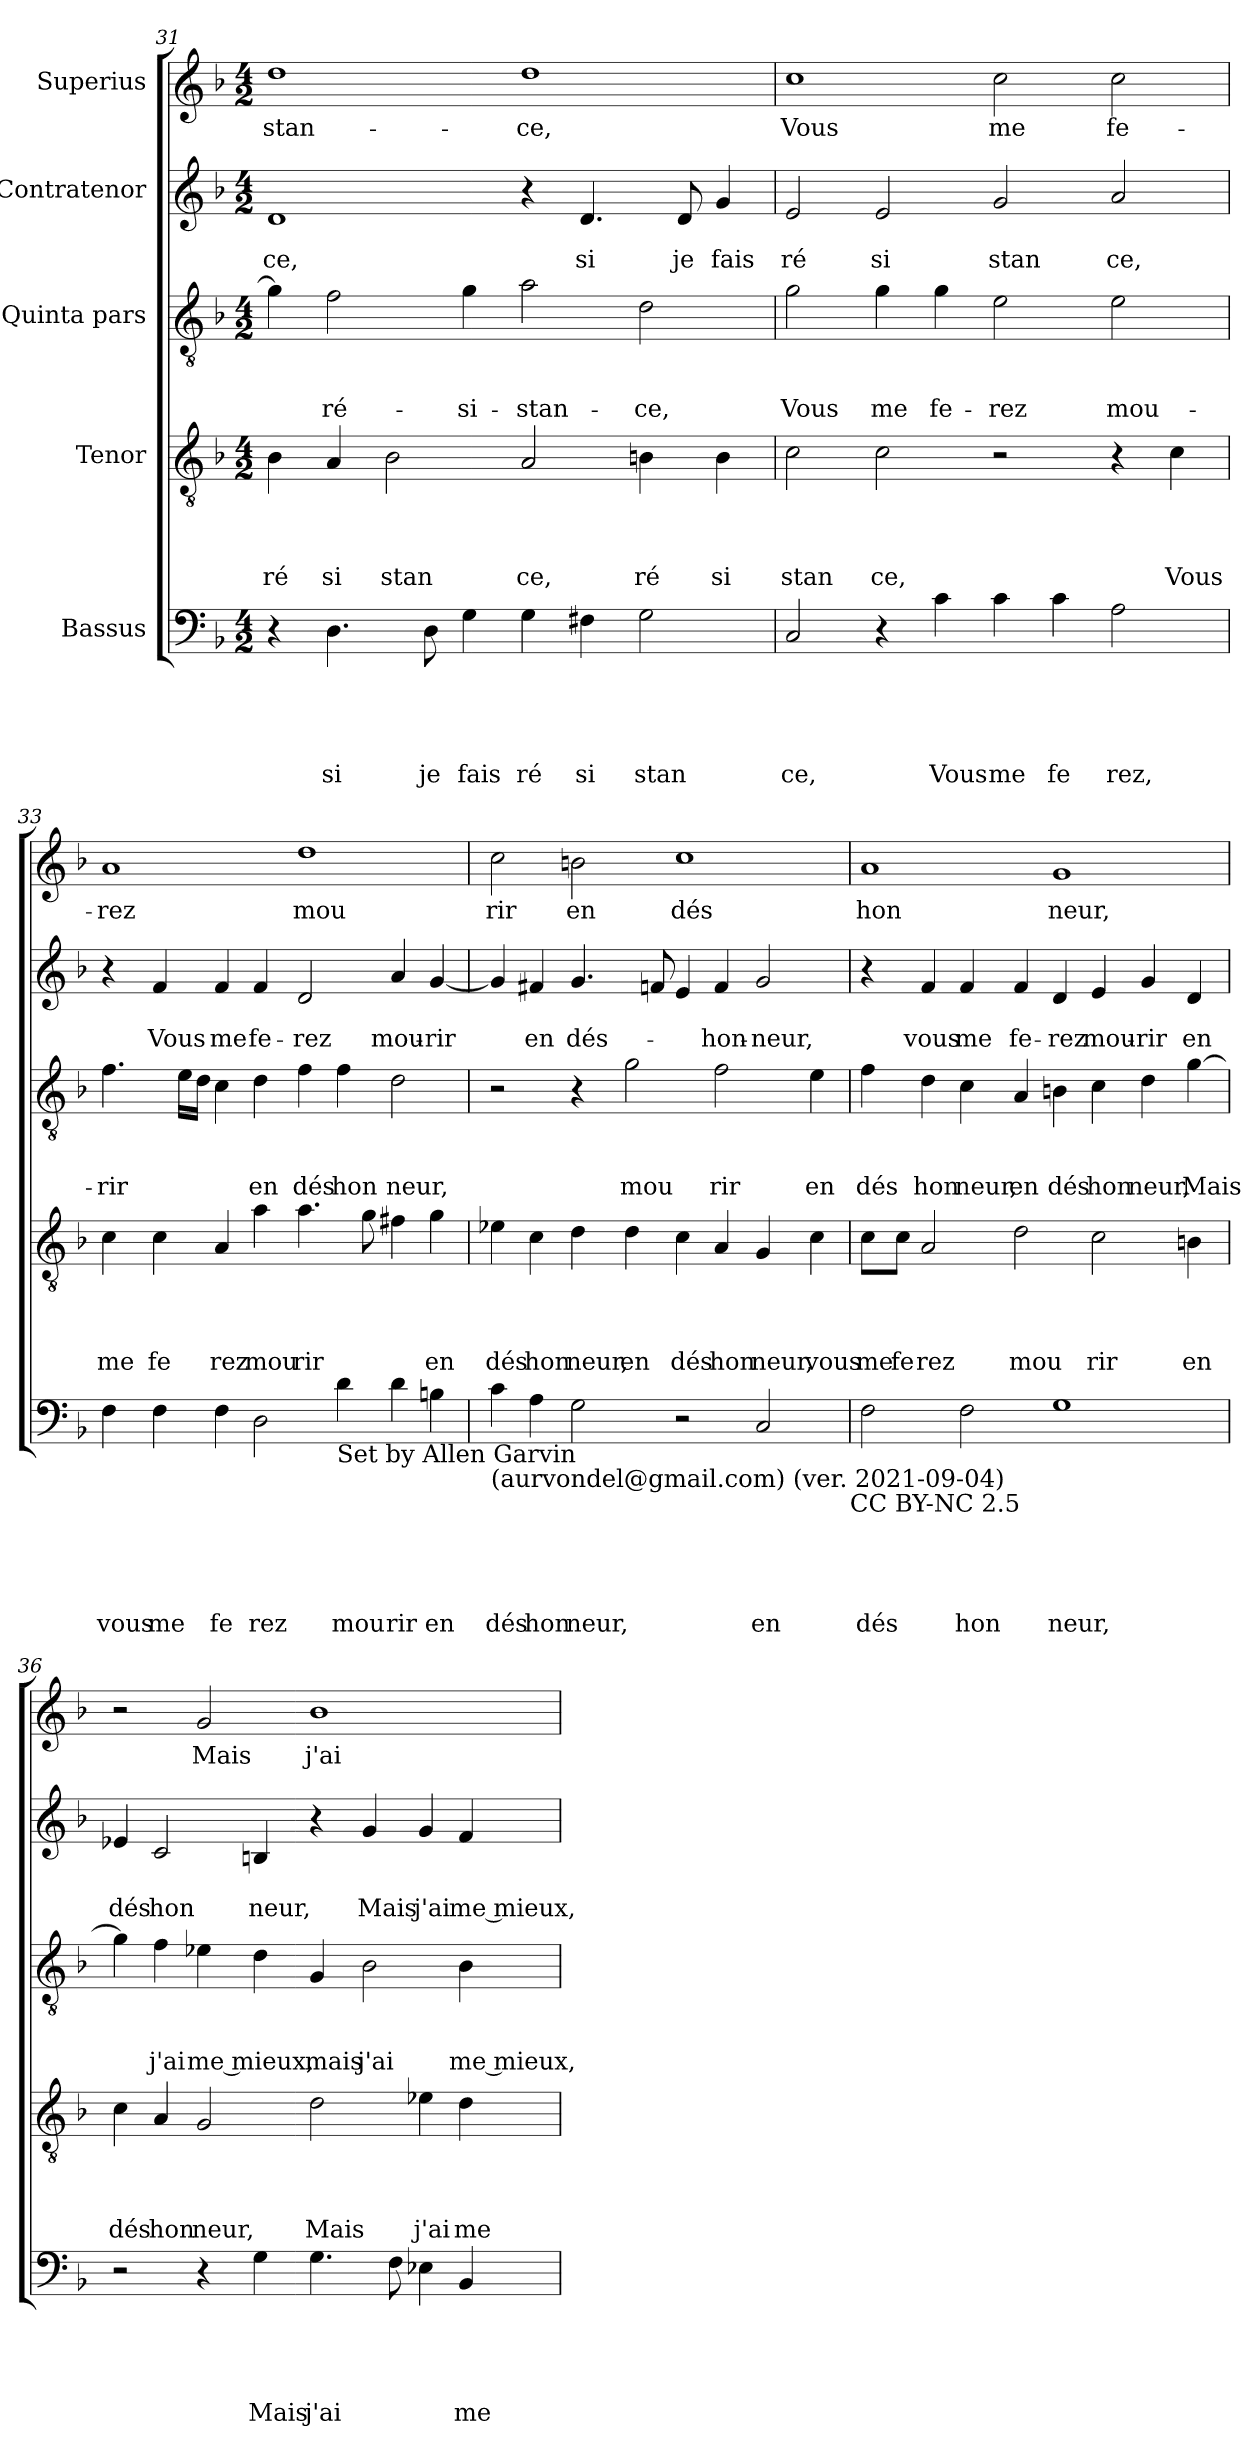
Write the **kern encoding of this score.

**kern	**text	**text	**text	**text	**text	**kern	**text	**text	**text	**text	**kern	**text	**text	**text	**kern	**text	**text	**kern	**text
*part5	*part5	*part5	*part5	*part5	*part5	*part4	*part4	*part4	*part4	*part4	*part3	*part3	*part3	*part3	*part2	*part2	*part2	*part1	*part1
*staff5	*staff5	*staff5	*staff5	*staff5	*staff5	*staff4	*staff4	*staff4	*staff4	*staff4	*staff3	*staff3	*staff3	*staff3	*staff2	*staff2	*staff2	*staff1	*staff1
*I"Bassus	*	*	*	*	*	*I"Tenor	*	*	*	*	*I"Quinta pars	*	*	*	*I"Contratenor	*	*	*I"Superius	*
*clefF4	*	*	*	*	*	*clefGv2	*	*	*	*	*clefGv2	*	*	*	*clefG2	*	*	*clefG2	*
*k[b-]	*	*	*	*	*	*k[b-]	*	*	*	*	*k[b-]	*	*	*	*k[b-]	*	*	*k[b-]	*
*F:	*	*	*	*	*	*F:	*	*	*	*	*F:	*	*	*	*F:	*	*	*F:	*
*M4/2	*	*	*	*	*	*M4/2	*	*	*	*	*M4/2	*	*	*	*M4/2	*	*	*M4/2	*
=31	=31	=31	=31	=31	=31	=31	=31	=31	=31	=31	=31	=31	=31	=31	=31	=31	=31	=31	=31
!	!	!	!	!	!	!	!	!	!	!LO:LY:b	!	!	!	!	!	!	!LO:LY:b	!	!LO:LY:b
4r	.	.	.	.	.	4B-\	.	.	.	ré	4g\]	.	.	.	1d	.	ce,	1dd	-stan-
!	!	!	!	!	!LO:LY:b	!	!	!	!	!LO:LY:b	!	!	!	!LO:LY:b	!	!	!	!	!
4.D\	.	.	.	.	si	4A/	.	.	.	si	2f\	.	.	ré-	.	.	.	.	.
!	!	!	!	!	!	!	!	!	!	!LO:LY:b	!	!	!	!	!	!	!	!	!
.	.	.	.	.	.	2B-\	.	.	.	stan	.	.	.	.	.	.	.	.	.
!	!	!	!	!	!LO:LY:b	!	!	!	!	!	!	!	!	!	!	!	!	!	!
8D\	.	.	.	.	je	.	.	.	.	.	.	.	.	.	.	.	.	.	.
!	!	!	!	!	!LO:LY:b	!	!	!	!	!	!	!	!	!LO:LY:b	!	!	!	!	!
4G\	.	.	.	.	fais	.	.	.	.	.	4g\	.	.	-si-	.	.	.	.	.
!	!	!	!	!	!LO:LY:b	!	!	!	!	!LO:LY:b	!	!	!	!LO:LY:b	!	!	!	!	!LO:LY:b
4G\	.	.	.	.	ré	2A/	.	.	.	ce,	2a\	.	.	-stan-	4r	.	.	1dd	-ce,
!	!	!	!	!	!LO:LY:b	!	!	!	!	!	!	!	!	!	!	!	!LO:LY:b	!	!
4F#X\	.	.	.	.	si	.	.	.	.	.	.	.	.	.	4.d/	.	si	.	.
!	!	!	!	!	!LO:LY:b	!	!	!	!	!LO:LY:b	!	!	!	!LO:LY:b	!	!	!	!	!
2G\	.	.	.	.	stan	4Bn\	.	.	.	ré	2d\	.	.	-ce,	.	.	.	.	.
!	!	!	!	!	!	!	!	!	!	!	!	!	!	!	!	!	!LO:LY:b	!	!
.	.	.	.	.	.	.	.	.	.	.	.	.	.	.	8d/	.	je	.	.
!	!	!	!	!	!	!	!	!	!	!LO:LY:b	!	!	!	!	!	!	!LO:LY:b	!	!
.	.	.	.	.	.	4B\	.	.	.	si	.	.	.	.	4g/	.	fais	.	.
=32	=32	=32	=32	=32	=32	=32	=32	=32	=32	=32	=32	=32	=32	=32	=32	=32	=32	=32	=32
!	!	!	!	!	!LO:LY:b	!	!	!	!	!LO:LY:b	!	!	!	!LO:LY:b	!	!	!LO:LY:b	!	!LO:LY:b
2C/	.	.	.	.	ce,	2c\	.	.	.	stan	2g\	.	.	Vous	2e/	.	ré	1cc	Vous
!	!	!	!	!	!	!	!	!	!	!LO:LY:b	!	!	!	!LO:LY:b	!	!	!LO:LY:b	!	!
4r	.	.	.	.	.	2c\	.	.	.	ce,	4g\	.	.	me	2e/	.	si	.	.
!	!	!	!	!	!LO:LY:b	!	!	!	!	!	!	!	!	!LO:LY:b	!	!	!	!	!
4c\	.	.	.	.	Vous	.	.	.	.	.	4g\	.	.	fe-	.	.	.	.	.
!	!	!	!	!	!LO:LY:b	!	!	!	!	!	!	!	!	!LO:LY:b	!	!	!LO:LY:b	!	!LO:LY:b
4c\	.	.	.	.	me	2r	.	.	.	.	2e\	.	.	-rez	2g/	.	stan	2cc\	me
!	!	!	!	!	!LO:LY:b	!	!	!	!	!	!	!	!	!	!	!	!	!	!
4c\	.	.	.	.	fe	.	.	.	.	.	.	.	.	.	.	.	.	.	.
!	!	!	!	!	!LO:LY:b	!	!	!	!	!	!	!	!	!LO:LY:b	!	!	!LO:LY:b	!	!LO:LY:b
2A\	.	.	.	.	rez,	4r	.	.	.	.	2e\	.	.	mou-	2a/	.	ce,	2cc\	fe-
!	!	!	!	!	!	!	!	!	!	!LO:LY:b	!	!	!	!	!	!	!	!	!
.	.	.	.	.	.	4c\	.	.	.	Vous	.	.	.	.	.	.	.	.	.
!!LO:LB:g=z
=33	=33	=33	=33	=33	=33	=33	=33	=33	=33	=33	=33	=33	=33	=33	=33	=33	=33	=33	=33
!	!	!	!	!	!LO:LY:b	!	!	!	!	!LO:LY:b	!	!	!	!LO:LY:b	!	!	!	!	!LO:LY:b
4F\	.	.	.	.	vous	4c\	.	.	.	me	4.f\	.	.	-rir	4r	.	.	1a	-rez
!	!	!	!	!	!LO:LY:b	!	!	!	!	!LO:LY:b	!	!	!	!	!	!	!LO:LY:b	!	!
4F\	.	.	.	.	me	4c\	.	.	.	fe	.	.	.	.	4f/	.	Vous	.	.
.	.	.	.	.	.	.	.	.	.	.	16e\LL	.	.	.	.	.	.	.	.
.	.	.	.	.	.	.	.	.	.	.	16d\JJ	.	.	.	.	.	.	.	.
!	!	!	!	!	!LO:LY:b	!	!	!	!	!LO:LY:b	!	!	!	!	!	!	!LO:LY:b	!	!
4F\	.	.	.	.	fe	4A/	.	.	.	rez	4c\	.	.	.	4f/	.	me	.	.
!	!	!	!	!	!LO:LY:b	!	!	!	!	!LO:LY:b	!	!	!	!LO:LY:b	!	!	!LO:LY:b	!	!
2D\	.	.	.	.	rez	4a\	.	.	.	mou	4d\	.	.	en	4f/	.	fe-	.	.
!	!	!	!	!	!	!	!	!	!	!LO:LY:b	!	!	!	!LO:LY:b	!	!	!LO:LY:b	!	!LO:LY:b
.	.	.	.	.	.	4.a\	.	.	.	rir	4f\	.	.	dés	2d/	.	-rez	1dd	mou
!LO:TX:b:t=Set by Allen Garvin	!	!	!	!	!	!	!	!	!	!	!	!	!	!	!	!	!	!	!
!	!	!	!	!	!LO:LY:b	!	!	!	!	!	!	!	!	!LO:LY:b	!	!	!	!	!
4d\	.	.	.	.	mou	.	.	.	.	.	4f\	.	.	hon	.	.	.	.	.
.	.	.	.	.	.	8g\	.	.	.	.	.	.	.	.	.	.	.	.	.
!	!	!	!	!	!LO:LY:b	!	!	!	!	!	!	!	!	!LO:LY:b	!	!	!LO:LY:b	!	!
4d\	.	.	.	.	rir	4f#X\	.	.	.	.	2d\	.	.	neur,	4a/	.	mou-	.	.
!	!	!	!	!	!LO:LY:b	!	!	!	!	!LO:LY:b	!	!	!	!	!	!	!LO:LY:b	!	!
4Bn\	.	.	.	.	en	4g\	.	.	.	en	.	.	.	.	[<4g/	.	-rir	.	.
=34	=34	=34	=34	=34	=34	=34	=34	=34	=34	=34	=34	=34	=34	=34	=34	=34	=34	=34	=34
!LO:TX:b:t=(aurvondel@gmail.com) (ver. 2021-09-04)	!	!	!	!	!	!	!	!	!	!	!	!	!	!	!	!	!	!	!
!	!	!	!	!	!LO:LY:b	!	!	!	!	!LO:LY:b	!	!	!	!	!	!	!	!	!LO:LY:b
4c\	.	.	.	.	dés	4e-X\	.	.	.	dés	2r	.	.	.	4g/]	.	.	2cc\	rir
!	!	!	!	!	!LO:LY:b	!	!	!	!	!LO:LY:b	!	!	!	!	!	!	!LO:LY:b	!	!
4A\	.	.	.	.	hon	4c\	.	.	.	hon	.	.	.	.	4f#X/	.	en	.	.
!	!	!	!	!	!LO:LY:b	!	!	!	!	!LO:LY:b	!	!	!	!	!	!	!LO:LY:b	!	!LO:LY:b
2G\	.	.	.	.	neur,	4d\	.	.	.	neur,	4r	.	.	.	4.g/	.	dés-	2bn\	en
!	!	!	!	!	!	!	!	!	!	!LO:LY:b	!	!	!	!LO:LY:b	!	!	!	!	!
.	.	.	.	.	.	4d\	.	.	.	en	2g\	.	.	mou	.	.	.	.	.
.	.	.	.	.	.	.	.	.	.	.	.	.	.	.	8fn/	.	.	.	.
!	!	!	!	!	!	!	!	!	!	!LO:LY:b	!	!	!	!	!	!	!	!	!LO:LY:b
2r	.	.	.	.	.	4c\	.	.	.	dés	.	.	.	.	4e/	.	.	1cc	dés
!	!	!	!	!	!	!	!	!	!	!LO:LY:b	!	!	!	!LO:LY:b	!	!	!LO:LY:b	!	!
.	.	.	.	.	.	4A/	.	.	.	hon	2f\	.	.	rir	4f/	.	-hon-	.	.
!	!	!	!	!	!LO:LY:b	!	!	!	!	!LO:LY:b	!	!	!	!	!	!	!LO:LY:b	!	!
2C/	.	.	.	.	en	4G/	.	.	.	neur,	.	.	.	.	2g/	.	-neur,	.	.
!	!	!	!	!	!	!	!	!	!	!LO:LY:b	!	!	!	!LO:LY:b	!	!	!	!	!
.	.	.	.	.	.	4c\	.	.	.	vous	4e\	.	.	en	.	.	.	.	.
!LO:TX:b:t=CC BY-NC 2.5	!	!	!	!	!	!	!	!	!	!	!	!	!	!	!	!	!	!	!
=35	=35	=35	=35	=35	=35	=35	=35	=35	=35	=35	=35	=35	=35	=35	=35	=35	=35	=35	=35
!	!	!	!	!	!LO:LY:b	!	!	!	!	!LO:LY:b	!	!	!	!LO:LY:b	!	!	!	!	!LO:LY:b
2F\	.	.	.	.	dés	8c\L	.	.	.	me	4f\	.	.	dés	4r	.	.	1a	hon
!	!	!	!	!	!	!	!	!	!	!LO:LY:b	!	!	!	!	!	!	!	!	!
.	.	.	.	.	.	8c\J	.	.	.	fe	.	.	.	.	.	.	.	.	.
!	!	!	!	!	!	!	!	!	!	!LO:LY:b	!	!	!	!LO:LY:b	!	!	!LO:LY:b	!	!
.	.	.	.	.	.	2A/	.	.	.	rez	4d\	.	.	hon	4f/	.	vous	.	.
!	!	!	!	!	!LO:LY:b	!	!	!	!	!	!	!	!	!LO:LY:b	!	!	!LO:LY:b	!	!
2F\	.	.	.	.	hon	.	.	.	.	.	4c\	.	.	neur,	4f/	.	me	.	.
!	!	!	!	!	!	!	!	!	!	!LO:LY:b	!	!	!	!LO:LY:b	!	!	!LO:LY:b	!	!
.	.	.	.	.	.	2d\	.	.	.	mou	4A/	.	.	en	4f/	.	fe-	.	.
!	!	!	!	!	!LO:LY:b	!	!	!	!	!	!	!	!	!LO:LY:b	!	!	!LO:LY:b	!	!LO:LY:b
1G	.	.	.	.	neur,	.	.	.	.	.	4Bn\	.	.	dés	4d/	.	-rez	1g	neur,
!	!	!	!	!	!	!	!	!	!	!LO:LY:b	!	!	!	!LO:LY:b	!	!	!LO:LY:b	!	!
.	.	.	.	.	.	2c\	.	.	.	rir	4c\	.	.	hon	4e/	.	mou-	.	.
!	!	!	!	!	!	!	!	!	!	!	!	!	!	!LO:LY:b	!	!	!LO:LY:b	!	!
.	.	.	.	.	.	.	.	.	.	.	4d\	.	.	neur,	4g/	.	-rir	.	.
!	!	!	!	!	!	!	!	!	!	!LO:LY:b	!	!	!	!LO:LY:b	!	!	!LO:LY:b	!	!
.	.	.	.	.	.	4Bn\	.	.	.	en	[>4g\	.	.	Mais	4d/	.	en	.	.
!!LO:PB:g=z
=36	=36	=36	=36	=36	=36	=36	=36	=36	=36	=36	=36	=36	=36	=36	=36	=36	=36	=36	=36
!	!	!	!	!	!	!	!	!	!	!LO:LY:b	!	!	!	!	!	!	!LO:LY:b	!	!
2r	.	.	.	.	.	4c\	.	.	.	dés	4g\]	.	.	.	4e-X/	.	dés	2r	.
!	!	!	!	!	!	!	!	!	!	!LO:LY:b	!	!	!	!LO:LY:b	!	!	!LO:LY:b	!	!
.	.	.	.	.	.	4A/	.	.	.	hon	4f\	.	.	j'ai	2c/	.	hon	.	.
!	!	!	!	!	!	!	!	!	!	!LO:LY:b	!	!	!	!LO:LY:b	!	!	!	!	!LO:LY:b
4r	.	.	.	.	.	2G/	.	.	.	neur,	4e-X\	.	.	me mieux,	.	.	.	2g/	Mais
!	!	!	!	!	!LO:LY:b	!	!	!	!	!	!	!	!	!	!	!	!LO:LY:b	!	!
4G\	.	.	.	.	Mais	.	.	.	.	.	4d\	.	.	.	4Bn/	.	neur,	.	.
!	!	!	!	!	!LO:LY:b	!	!	!	!	!LO:LY:b	!	!	!	!LO:LY:b	!	!	!	!	!LO:LY:b
4.G\	.	.	.	.	j'ai	2d\	.	.	.	Mais	4G/	.	.	mais	4r	.	.	1b-	j'ai
!	!	!	!	!	!	!	!	!	!	!	!	!	!	!LO:LY:b	!	!	!LO:LY:b	!	!
.	.	.	.	.	.	.	.	.	.	.	2B-\	.	.	j'ai	4g/	.	Mais	.	.
8F\	.	.	.	.	.	.	.	.	.	.	.	.	.	.	.	.	.	.	.
!	!	!	!	!	!	!	!	!	!	!LO:LY:b	!	!	!	!	!	!	!LO:LY:b	!	!
4E-X\	.	.	.	.	.	4e-X\	.	.	.	j'ai	.	.	.	.	4g/	.	j'ai	.	.
!	!	!	!	!	!LO:LY:b	!	!	!	!	!LO:LY:b	!	!	!	!LO:LY:b	!	!	!LO:LY:b	!	!
4BB-/	.	.	.	.	me	4d\	.	.	.	me	4B-\	.	.	me mieux,	4f/	.	me mieux,	.	.
=	=	=	=	=	=	=	=	=	=	=	=	=	=	=	=	=	=	=	=
*-	*-	*-	*-	*-	*-	*-	*-	*-	*-	*-	*-	*-	*-	*-	*-	*-	*-	*-	*-
